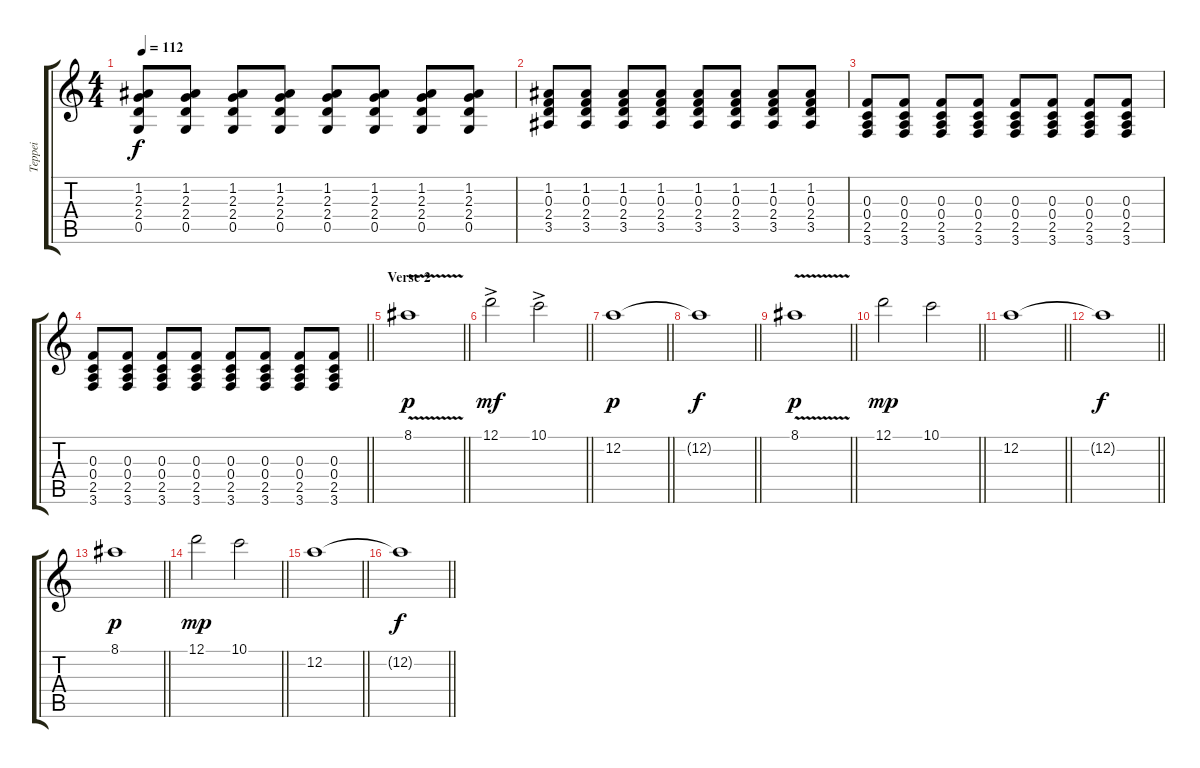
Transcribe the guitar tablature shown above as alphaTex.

\track ("Teppei" "Teppei") {instrument electricguitarjazz}
\staff {score tabs}
\tuning (D4 A3 F3 C3 G2 D2) {hide}
\ts (4 4)
\tempo 112
\clef g2
\ks c
(1.2 2.3 2.4 0.5).8{dy f} (1.2 2.3 2.4 0.5).8 (1.2 2.3 2.4 0.5).8 (1.2 2.3 2.4 0.5).8 (1.2 2.3 2.4 0.5).8 (1.2 2.3 2.4 0.5).8 (1.2 2.3 2.4 0.5).8 (1.2 2.3 2.4 0.5).8 |
(1.2 0.3 2.4 3.5).8 (1.2 0.3 2.4 3.5).8 (1.2 0.3 2.4 3.5).8 (1.2 0.3 2.4 3.5).8 (1.2 0.3 2.4 3.5).8 (1.2 0.3 2.4 3.5).8 (1.2 0.3 2.4 3.5).8 (1.2 0.3 2.4 3.5).8 |
(0.3 0.4 2.5 3.6).8 (0.3 0.4 2.5 3.6).8 (0.3 0.4 2.5 3.6).8 (0.3 0.4 2.5 3.6).8 (0.3 0.4 2.5 3.6).8 (0.3 0.4 2.5 3.6).8 (0.3 0.4 2.5 3.6).8 (0.3 0.4 2.5 3.6).8 |
\barLineRight lightlight
(0.3 0.4 2.5 3.6).8 (0.3 0.4 2.5 3.6).8 (0.3 0.4 2.5 3.6).8 (0.3 0.4 2.5 3.6).8 (0.3 0.4 2.5 3.6).8 (0.3 0.4 2.5 3.6).8 (0.3 0.4 2.5 3.6).8 (0.3 0.4 2.5 3.6).8 |
\section ("" "Verse 2")
\barLineRight lightlight
8.1{v}.1{dy p volume 16 instrument celesta} |
\section ("" "")
\barLineRight lightlight
12.1{ac}.2{dy mf} 10.1{ac}.2 |
\section ("" "")
\barLineRight lightlight
12.2.1{dy p} |
\barLineRight lightlight
12.2{t}.1{dy f} |
\barLineRight lightlight
8.1{v}.1{dy p volume 16 instrument celesta} |
\barLineRight lightlight
12.1.2{dy mp} 10.1.2 |
\barLineRight lightlight
12.2.1 |
\barLineRight lightlight
12.2{t}.1{dy f} |
\barLineRight lightlight
8.1.1{dy p volume 16 instrument celesta} |
\barLineRight lightlight
12.1.2{dy mp} 10.1.2 |
\barLineRight lightlight
12.2.1 |
\barLineRight lightlight
12.2{t}.1{dy f}
